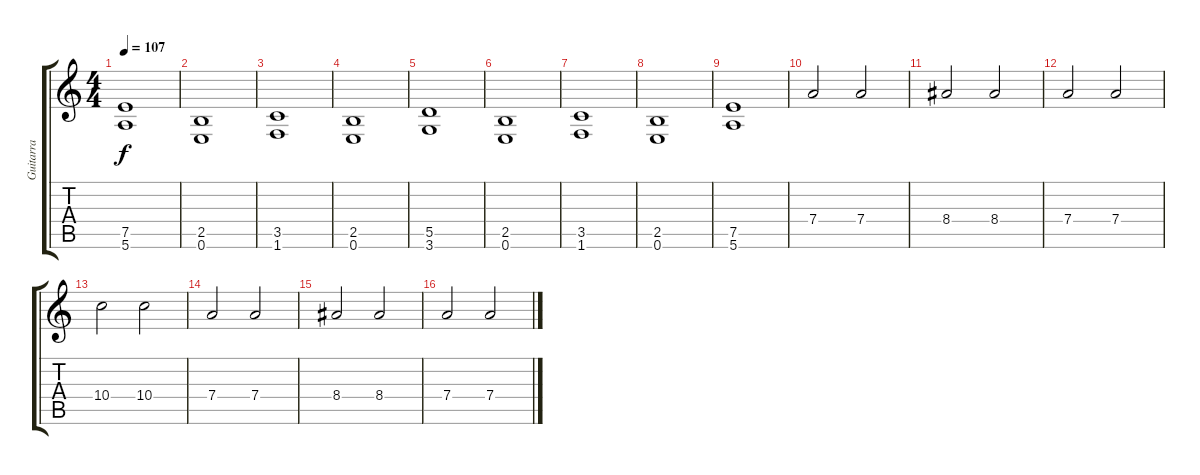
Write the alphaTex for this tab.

\track ("Guitarra" "Guitarra") {instrument distortionguitar}
\staff {score tabs}
\tuning (E4 B3 G3 D3 A2 E2) {hide}
\ts (4 4)
\tempo 107
\clef g2
\ks c
(7.5 5.6).1{dy f} |
(2.5 0.6).1 |
(3.5 1.6).1 |
(2.5 0.6).1 |
(5.5 3.6).1 |
(2.5 0.6).1 |
(3.5 1.6).1 |
(2.5 0.6).1 |
(7.5 5.6).1 |
7.4.2 7.4.2 |
8.4.2 8.4.2 |
7.4.2 7.4.2 |
10.4.2 10.4.2 |
7.4.2 7.4.2 |
8.4.2 8.4.2 |
7.4.2 7.4.2
